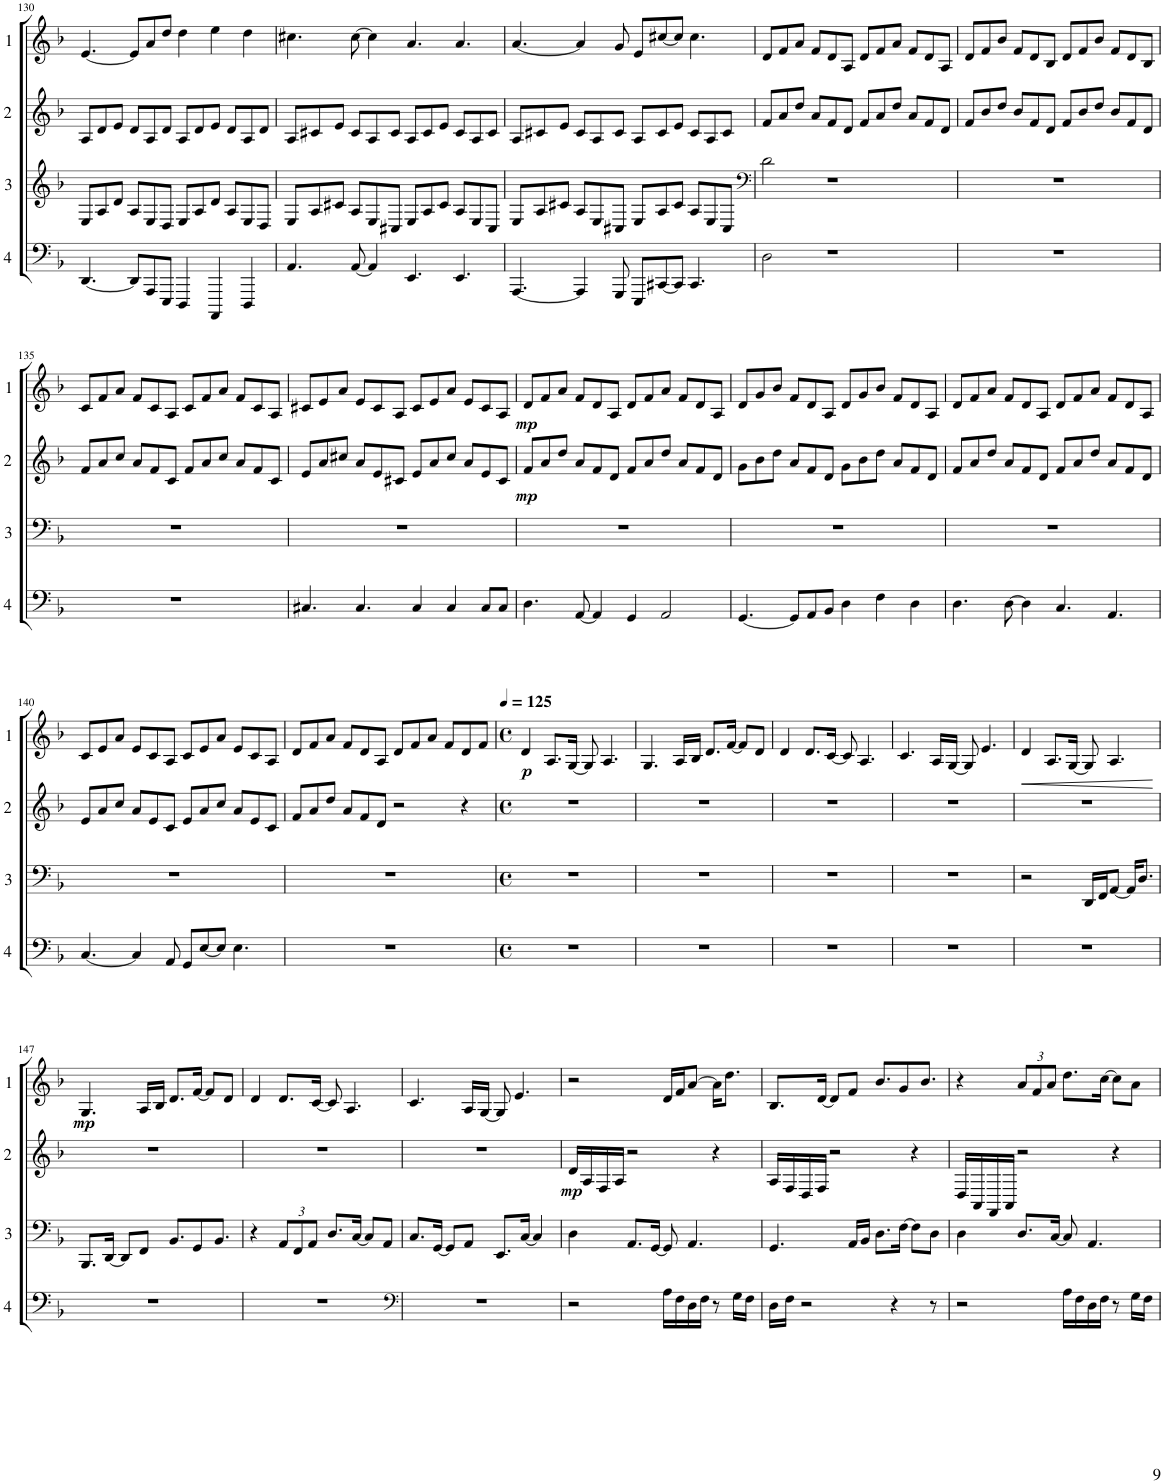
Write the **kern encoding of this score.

**kern	**kern	**kern	**dynam	**kern	**dynam
*part4	*part3	*part2	*part2	*part1	*part1
*staff4	*staff3	*staff2	*staff2	*staff1	*staff1
*I"Synth 4	*I"Synth 3	*I"Synth 2	*	*I"Synth 1	*
!!LO:PB:g=z
*clefF4	*clefG2	*clefG2	*	*clefG2	*
*k[b-]	*k[b-]	*k[b-]	*	*k[b-]	*
*M12/8	*M12/8	*M12/8	*	*M12/8	*
=130	=130	=130	=130	=130	=130
[4.DD/	8E/L	8A/L	.	[4.e/	.
.	8A/	8d/	.	.	.
.	8d/J	8e/J	.	.	.
8DD/L]	8A/L	8d/L	.	8e/L]	.
8AAA/	8E/	8A/	.	8a/	.
8EEE/J	8D/J	8d/J	.	8dd/J	.
4DDD/	8E/L	8A/L	.	4dd\	.
.	8A/	8d/	.	.	.
4AAAA/	8d/J	8e/J	.	4ee\	.
.	8A/L	8d/L	.	.	.
4DDD/	8E/	8A/	.	4dd\	.
.	8D/J	8d/J	.	.	.
=131	=131	=131	=131	=131	=131
4.AA/	8E/L	8A/L	.	4.cc#X\	.
.	8A/	8c#X/	.	.	.
.	8c#X/J	8e/J	.	.	.
[8AA/	8A/L	8c#/L	.	[8cc#\	.
4AA/]	8E/	8A/	.	4cc#\]	.
.	8C#X/J	8c#/J	.	.	.
4.EE/	8E/L	8A/L	.	4.a/	.
.	8A/	8c#/	.	.	.
.	8c#/J	8e/J	.	.	.
4.EE/	8A/L	8c#/L	.	4.a/	.
.	8E/	8A/	.	.	.
.	8C#/J	8c#/J	.	.	.
=132	=132	=132	=132	=132	=132
[4.AAA/	8E/L	8A/L	.	[4.a/	.
.	8A/	8c#X/	.	.	.
.	8c#X/J	8e/J	.	.	.
4AAA/]	8A/L	8c#/L	.	4a/]	.
.	8E/	8A/	.	.	.
8GGG/	8C#X/J	8c#/J	.	8g/	.
8EEE/L	8E/L	8A/L	.	8e/L	.
[8CC#X/	8A/	8c#/	.	[8cc#X/	.
8CC#/J]	8c#/J	8e/J	.	8cc#/J]	.
4.CC#/	8A/L	8c#/L	.	4.cc#\	.
.	8E/	8A/	.	.	.
.	8C#/J	8c#/J	.	.	.
=133	=133	=133	=133	=133	=133
*	*clefF4	*	*	*	*
2D\	2d\	8f/L	.	8d/L	.
.	.	8a/	.	8f/	.
.	.	8dd/J	.	8a/J	.
.	.	8a/L	.	8f/L	.
1r	1r	8f/	.	8d/	.
.	.	8d/J	.	8A/J	.
.	.	8f/L	.	8d/L	.
.	.	8a/	.	8f/	.
.	.	8dd/J	.	8a/J	.
.	.	8a/L	.	8f/L	.
.	.	8f/	.	8d/	.
.	.	8d/J	.	8A/J	.
=134	=134	=134	=134	=134	=134
1.r	1.r	8f/L	.	8d/L	.
.	.	8b-/	.	8f/	.
.	.	8dd/J	.	8b-/J	.
.	.	8b-/L	.	8f/L	.
.	.	8f/	.	8d/	.
.	.	8d/J	.	8B-/J	.
.	.	8f/L	.	8d/L	.
.	.	8b-/	.	8f/	.
.	.	8dd/J	.	8b-/J	.
.	.	8b-/L	.	8f/L	.
.	.	8f/	.	8d/	.
.	.	8d/J	.	8B-/J	.
!!LO:LB:g=z
=135	=135	=135	=135	=135	=135
1.r	1.r	8f/L	.	8c/L	.
.	.	8a/	.	8f/	.
.	.	8cc/J	.	8a/J	.
.	.	8a/L	.	8f/L	.
.	.	8f/	.	8c/	.
.	.	8c/J	.	8A/J	.
.	.	8f/L	.	8c/L	.
.	.	8a/	.	8f/	.
.	.	8cc/J	.	8a/J	.
.	.	8a/L	.	8f/L	.
.	.	8f/	.	8c/	.
.	.	8c/J	.	8A/J	.
=136	=136	=136	=136	=136	=136
4.C#X/	1.r	8e/L	.	8c#X/L	.
.	.	8a/	.	8e/	.
.	.	8cc#X/J	.	8a/J	.
4.C#/	.	8a/L	.	8e/L	.
.	.	8e/	.	8c#/	.
.	.	8c#X/J	.	8A/J	.
4C#/	.	8e/L	.	8c#/L	.
.	.	8a/	.	8e/	.
4C#/	.	8cc#/J	.	8a/J	.
.	.	8a/L	.	8e/L	.
8C#/L	.	8e/	.	8c#/	.
8C#/J	.	8c#/J	.	8A/J	.
=137	=137	=137	=137	=137	=137
!	!	!	!LO:DY:b	!	!LO:DY:b
4.D\	1.r	8f/L	mp	8d/L	mp
.	.	8a/	.	8f/	.
.	.	8dd/J	.	8a/J	.
[8AA/	.	8a/L	.	8f/L	.
4AA/]	.	8f/	.	8d/	.
.	.	8d/J	.	8A/J	.
4GG/	.	8f/L	.	8d/L	.
.	.	8a/	.	8f/	.
2AA/	.	8dd/J	.	8a/J	.
.	.	8a/L	.	8f/L	.
.	.	8f/	.	8d/	.
.	.	8d/J	.	8A/J	.
=138	=138	=138	=138	=138	=138
[4.GG/	1.r	8g\L	.	8d/L	.
.	.	8b-\	.	8g/	.
.	.	8dd\J	.	8b-/J	.
8GG/L]	.	8a/L	.	8f/L	.
8AA/	.	8f/	.	8d/	.
8BB-/J	.	8d/J	.	8A/J	.
4D\	.	8g\L	.	8d/L	.
.	.	8b-\	.	8g/	.
4F\	.	8dd\J	.	8b-/J	.
.	.	8a/L	.	8f/L	.
4D\	.	8f/	.	8d/	.
.	.	8d/J	.	8A/J	.
=139	=139	=139	=139	=139	=139
4.D\	1.r	8f/L	.	8d/L	.
.	.	8a/	.	8f/	.
.	.	8dd/J	.	8a/J	.
[8D\	.	8a/L	.	8f/L	.
4D\]	.	8f/	.	8d/	.
.	.	8d/J	.	8A/J	.
4.C/	.	8f/L	.	8d/L	.
.	.	8a/	.	8f/	.
.	.	8dd/J	.	8a/J	.
4.AA/	.	8a/L	.	8f/L	.
.	.	8f/	.	8d/	.
.	.	8d/J	.	8A/J	.
!!LO:LB:g=z
=140	=140	=140	=140	=140	=140
[4.C/	1.r	8e/L	.	8c/L	.
.	.	8a/	.	8e/	.
.	.	8cc/J	.	8a/J	.
4C/]	.	8a/L	.	8e/L	.
.	.	8e/	.	8c/	.
8AA/	.	8c/J	.	8A/J	.
8GG/L	.	8e/L	.	8c/L	.
[8E/	.	8a/	.	8e/	.
8E/J]	.	8cc/J	.	8a/J	.
4.E\	.	8a/L	.	8e/L	.
.	.	8e/	.	8c/	.
.	.	8c/J	.	8A/J	.
=141	=141	=141	=141	=141	=141
1.r	1.r	8f/L	.	8d/L	.
.	.	8a/	.	8f/	.
.	.	8dd/J	.	8a/J	.
.	.	8a/L	.	8f/L	.
.	.	8f/	.	8d/	.
.	.	8d/J	.	8A/J	.
.	.	2r	.	8d/L	.
.	.	.	.	8f/	.
.	.	.	.	8a/J	.
.	.	.	.	8f/L	.
.	.	4r	.	8d/	.
.	.	.	.	8f/J	.
=142	=142	=142	=142	=142	=142
*M4/4	*M4/4	*M4/4	*	*M4/4	*
*met(c)	*met(c)	*met(c)	*	*met(c)	*
*	*	*	*	*MM125	*
!	!	!	!	!	!LO:DY:b
1r	1r	1r	.	4d/	p
.	.	.	.	8.A/L	.
.	.	.	.	[16G/Jk	.
.	.	.	.	8G/]	.
.	.	.	.	4.A/	.
=143	=143	=143	=143	=143	=143
1r	1r	1r	.	4.G/	.
.	.	.	.	16A/LL	.
.	.	.	.	16B-/JJ	.
.	.	.	.	8.d/L	.
.	.	.	.	[16f/Jk	.
.	.	.	.	8f/L]	.
.	.	.	.	8d/J	.
=144	=144	=144	=144	=144	=144
1r	1r	1r	.	4d/	.
.	.	.	.	8.d/L	.
.	.	.	.	[16c/Jk	.
.	.	.	.	8c/]	.
.	.	.	.	4.A/	.
=145	=145	=145	=145	=145	=145
1r	1r	1r	.	4.c/	.
.	.	.	.	16A/LL	.
.	.	.	.	[16G/JJ	.
.	.	.	.	8G/]	.
.	.	.	.	4.e/	.
=146	=146	=146	=146	=146	=146
!	!	!	!	!	!LO:HP:b
1r	2r	1r	.	4d/	<
.	.	.	.	8.A/L	.
.	.	.	.	[16G/Jk	.
.	16DD/LL	.	.	8G/]	.
.	16FF/J	.	.	.	.
.	[8AA/J	.	.	4.A/	.
.	16AA/KL]	.	.	.	.
.	8.D/J	.	.	.	.
.	.	.	.	.	[
!!LO:LB:g=z
=147	=147	=147	=147	=147	=147
!	!	!	!	!	!LO:DY:b
1r	8.BBB-/L	1r	.	4.G/	mp
.	[16DD/Jk	.	.	.	.
.	8DD/L]	.	.	.	.
.	8FF/J	.	.	16A/LL	.
.	.	.	.	16B-/JJ	.
.	8.BB-/L	.	.	8.d/L	.
.	8GG/	.	.	[16f/Jk	.
.	.	.	.	8f/L]	.
.	8.BB-/J	.	.	.	.
.	.	.	.	8d/J	.
=148	=148	=148	=148	=148	=148
1r	4r	1r	.	4d/	.
*	*Xbrackettup	*	*	*	*
.	12AA/L	.	.	8.d/L	.
.	12FF/	.	.	.	.
.	12AA/J	.	.	.	.
.	.	.	.	[16c/Jk	.
.	8.D/L	.	.	8c/]	.
.	.	.	.	4.A/	.
.	[16C/Jk	.	.	.	.
.	8C/L]	.	.	.	.
.	8AA/J	.	.	.	.
=149	=149	=149	=149	=149	=149
*clefF4	*	*	*	*	*
1r	8.C/L	1r	.	4.c/	.
.	[16GG/Jk	.	.	.	.
.	8GG/L]	.	.	.	.
.	8AA/J	.	.	16A/LL	.
.	.	.	.	[16G/JJ	.
.	8.EE/L	.	.	8G/]	.
.	.	.	.	4.e/	.
.	[16C/Jk	.	.	.	.
.	4C/]	.	.	.	.
=150	=150	=150	=150	=150	=150
!	!	!	!LO:DY:b	!	!
2r	4D\	16d/LL	mp	2r	.
.	.	16A/	.	.	.
.	.	16F/	.	.	.
.	.	16A/JJ	.	.	.
.	8.AA/L	2r	.	.	.
.	[16GG/Jk	.	.	.	.
16A\LL	8GG/]	.	.	16d/LL	.
16F\	.	.	.	16f/J	.
16D\	4.AA/	.	.	[8a/J	.
16F\JJ	.	.	.	.	.
8r	.	4r	.	16a\KL]	.
.	.	.	.	8.dd\J	.
16G\LL	.	.	.	.	.
16F\JJ	.	.	.	.	.
=151	=151	=151	=151	=151	=151
16D\LL	4.GG/	16A/LL	.	8.B-/L	.
16F\JJ	.	16F/	.	.	.
2r	.	16D/	.	.	.
.	.	16F/JJ	.	[16d/Jk	.
.	.	2r	.	8d/L]	.
.	16AA/LL	.	.	8f/J	.
.	16BB-/JJ	.	.	.	.
.	8.D\L	.	.	8.b-/L	.
4r	.	.	.	.	.
.	[16F\Jk	.	.	8g/	.
.	8F\L]	4r	.	.	.
.	.	.	.	8.b-/J	.
8r	8D\J	.	.	.	.
=152	=152	=152	=152	=152	=152
2r	4D\	16D/LL	.	4r	.
.	.	16AA/	.	.	.
.	.	16FF/	.	.	.
.	.	16AA/JJ	.	.	.
*	*	*	*	*Xbrackettup	*
.	8.D/L	2r	.	12a/L	.
.	.	.	.	12f/	.
.	.	.	.	12a/J	.
.	[16C/Jk	.	.	.	.
16A\LL	8C/]	.	.	8.dd\L	.
16F\	.	.	.	.	.
16D\	4.AA/	.	.	.	.
16F\JJ	.	.	.	[16cc\Jk	.
8r	.	4r	.	8cc\L]	.
16G\LL	.	.	.	8a\J	.
16F\JJ	.	.	.	.	.
=	=	=	=	=	=
*-	*-	*-	*-	*-	*-
